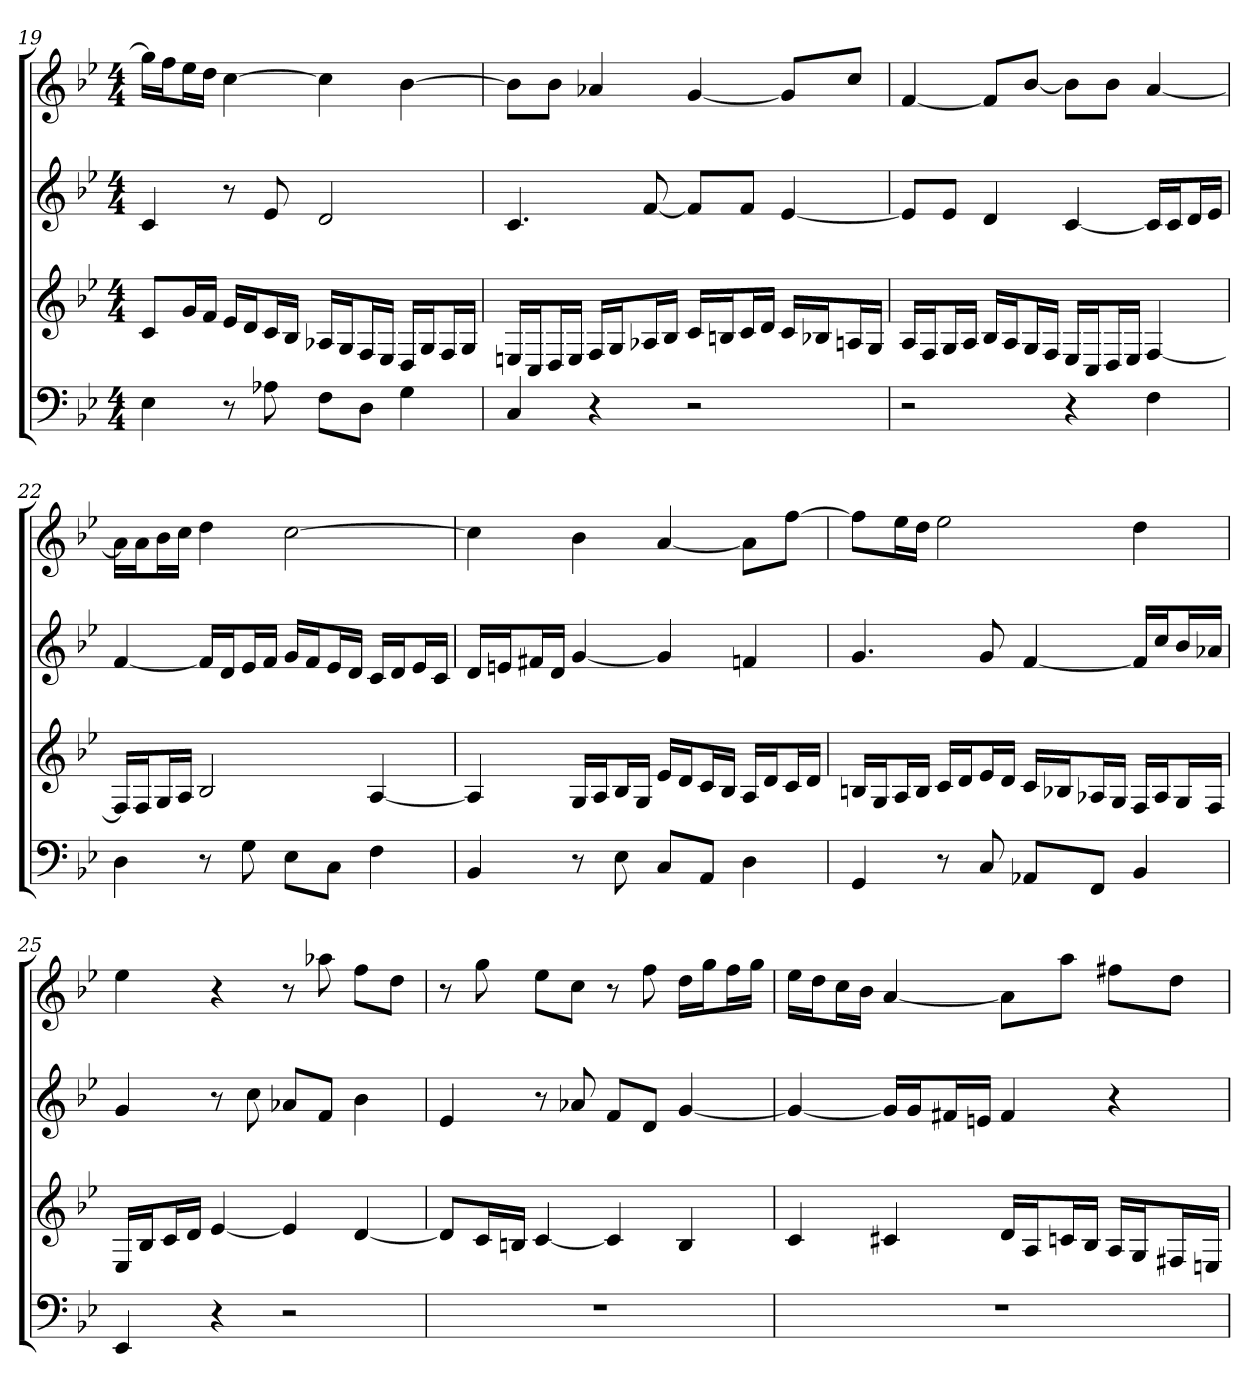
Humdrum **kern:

**kern	**kern	**kern	**kern
*part4	*part3	*part2	*part1
*staff4	*staff3	*staff2	*staff1
*k[b-e-]	*k[b-e-]	*k[b-e-]	*k[b-e-]
*M4/4	*M4/4	*M4/4	*M4/4
=19	=19	=19	=19
4E-	8cL	4c	16ggLL]
.	.	.	16ffJ
.	16gL	.	16ee-L
.	16fJJ	.	16ddJJ
8r	16e-LL	8r	[4cc
.	16dJ	.	.
8A-X	16cL	8e-	.
.	16B-JJ	.	.
8FL	16A-XLL	2d	4cc]
.	16GJ	.	.
8DJ	16FL	.	.
.	16E-JJ	.	.
4G	16DLL	.	[4b-
.	16GJ	.	.
.	16FL	.	.
.	16GJJ	.	.
=20	=20	=20	=20
4C	16EnLL	4.c	8b-L]
.	16CJ	.	.
.	16DL	.	8b-J
.	16EJJ	.	.
4r	16FLL	.	4a-X
.	16GJ	.	.
.	16A-XL	[8f	.
.	16B-JJ	.	.
2r	16cLL	8fL]	[4g
.	16BnJ	.	.
.	16cL	8fJ	.
.	16dJJ	.	.
.	16cLL	[4e-	8gL]
.	16B-XJ	.	.
.	16AnL	.	8ccJ
.	16GJJ	.	.
=21	=21	=21	=21
2r	16ALL	8e-L]	[4f
.	16FJ	.	.
.	16GL	8e-J	.
.	16AJJ	.	.
.	16B-LL	4d	8fL]
.	16AJ	.	.
.	16GL	.	[8b-J
.	16FJJ	.	.
4r	16E-LL	[4c	8b-L]
.	16CJ	.	.
.	16DL	.	8b-J
.	16E-JJ	.	.
4F	[4F	16cLL]	[4a
.	.	16cJ	.
.	.	16dL	.
.	.	16e-JJ	.
=22	=22	=22	=22
4D	16FLL]	[4f	16aLL]
.	16FJ	.	16aJ
.	16GL	.	16b-L
.	16AJJ	.	16ccJJ
8r	2B-	16fLL]	4dd
.	.	16dJ	.
8G	.	16e-L	.
.	.	16fJJ	.
8E-L	.	16gLL	[2cc
.	.	16fJ	.
8CJ	.	16e-L	.
.	.	16dJJ	.
4F	[4A	16cLL	.
.	.	16dJ	.
.	.	16e-L	.
.	.	16cJJ	.
=23	=23	=23	=23
4BB-	4A]	16dLL	4cc]
.	.	16enJ	.
.	.	16f#XL	.
.	.	16dJJ	.
8r	16GLL	[4g	4b-
.	16AJ	.	.
8E-	16B-L	.	.
.	16GJJ	.	.
8CL	16e-LL	4g]	[4a
.	16dJ	.	.
8AAJ	16cL	.	.
.	16B-JJ	.	.
4D	16ALL	4fn	8aL]
.	16dJ	.	.
.	16cL	.	[8ffJ
.	16dJJ	.	.
=24	=24	=24	=24
4GG	16BnLL	4.g	8ffL]
.	16GJ	.	.
.	16AL	.	16ee-L
.	16BJJ	.	16ddJJ
8r	16cLL	.	2ee-
.	16dJ	.	.
8C	16e-L	8g	.
.	16dJJ	.	.
8AA-XL	16cLL	[4f	.
.	16B-XJ	.	.
8FFJ	16A-XL	.	.
.	16GJJ	.	.
4BB-	16FLL	16fLL]	4dd
.	16A-J	16ccJ	.
.	16GL	16b-L	.
.	16FJJ	16a-XJJ	.
=25	=25	=25	=25
4EE-	16E-LL	4g	4ee-
.	16B-J	.	.
.	16cL	.	.
.	16dJJ	.	.
4r	[4e-	8r	4r
.	.	8cc	.
2r	4e-]	8a-XL	8r
.	.	8fJ	8aa-X
.	[4d	4b-	8ffL
.	.	.	8ddJ
=26	=26	=26	=26
1r	8dL]	4e-	8r
.	16cL	.	8gg
.	16BnJJ	.	.
.	[4c	8r	8ee-L
.	.	8a-X	8ccJ
.	4c]	8fL	8r
.	.	8dJ	8ff
.	4B	[4g	16ddLL
.	.	.	16ggJ
.	.	.	16ffL
.	.	.	16ggJJ
=27	=27	=27	=27
1r	4c	4g_	16ee-LL
.	.	.	16ddJ
.	.	.	16ccL
.	.	.	16b-JJ
.	4c#X	16gLL]	[4a
.	.	16gJ	.
.	.	16f#XL	.
.	.	16enJJ	.
.	16dLL	4f#	8aL]
.	16AJ	.	.
.	16cnL	.	8aaJ
.	16B-JJ	.	.
.	16ALL	4r	8ff#XL
.	16GJ	.	.
.	16F#XL	.	8ddJ
.	16EnJJ	.	.
=	=	=	=
*-	*-	*-	*-
